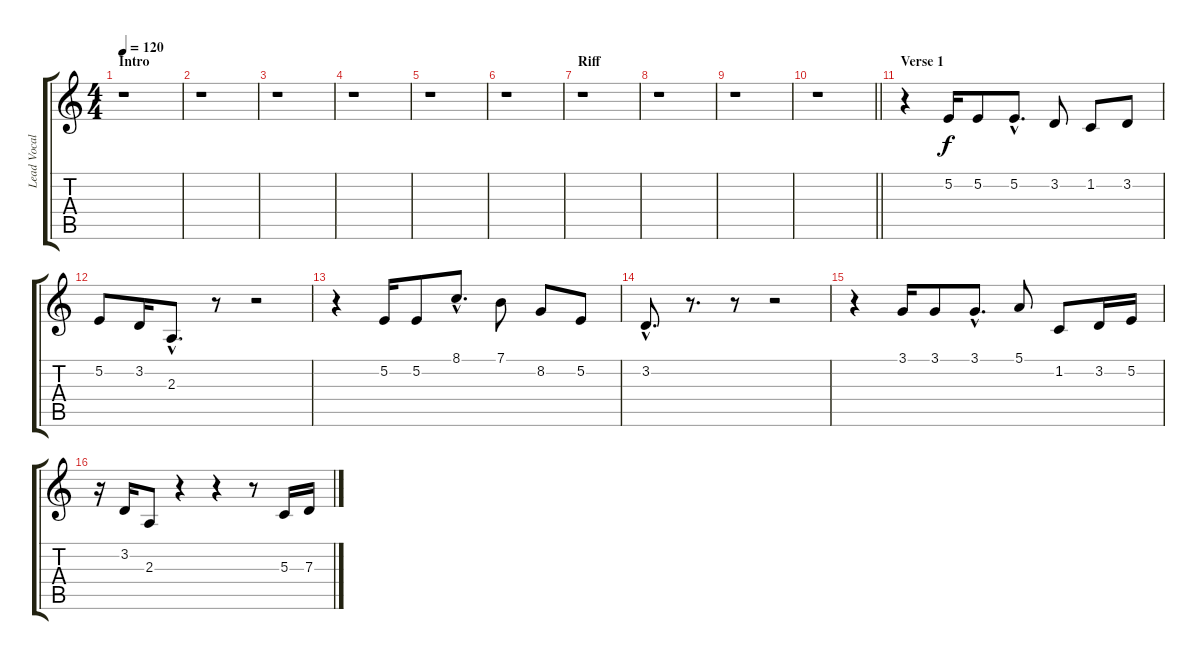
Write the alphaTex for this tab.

\track ("Lead Vocals" "Lead Vocal") {instrument lead6voice}
\staff {score tabs}
\tuning (E4 B3 G3 D3 A2 E2) {hide}
\ts (4 4)
\section ("" "Intro")
\tempo 120
\clef g2
\ks c
r.1{dy f instrument lead6voice} |
r.1 |
r.1 |
r.1 |
r.1 |
r.1 |
\section ("" "Riff")
r.1 |
r.1 |
r.1 |
\barLineRight lightlight
r.1 |
\section ("" "Verse 1")
r.4 5.2.16 5.2.8 5.2{hac}.8{d} 3.2.8 1.2.8 3.2.8 |
5.2.8 3.2.16 2.3{hac}.8{d} r.8 r.2 |
r.4 5.2.16 5.2.8 8.1{hac}.8{d} 7.1.8 8.2.8 5.2.8 |
3.2{hac}.8{d} r.8{d} r.8 r.2 |
r.4 3.1.16 3.1.8 3.1{hac}.8{d} 5.1.8 1.2.8 3.2.16 5.2.16 |
r.16 3.2.16 2.3.8 r.4 r.4 r.8 5.3.16 7.3.16
